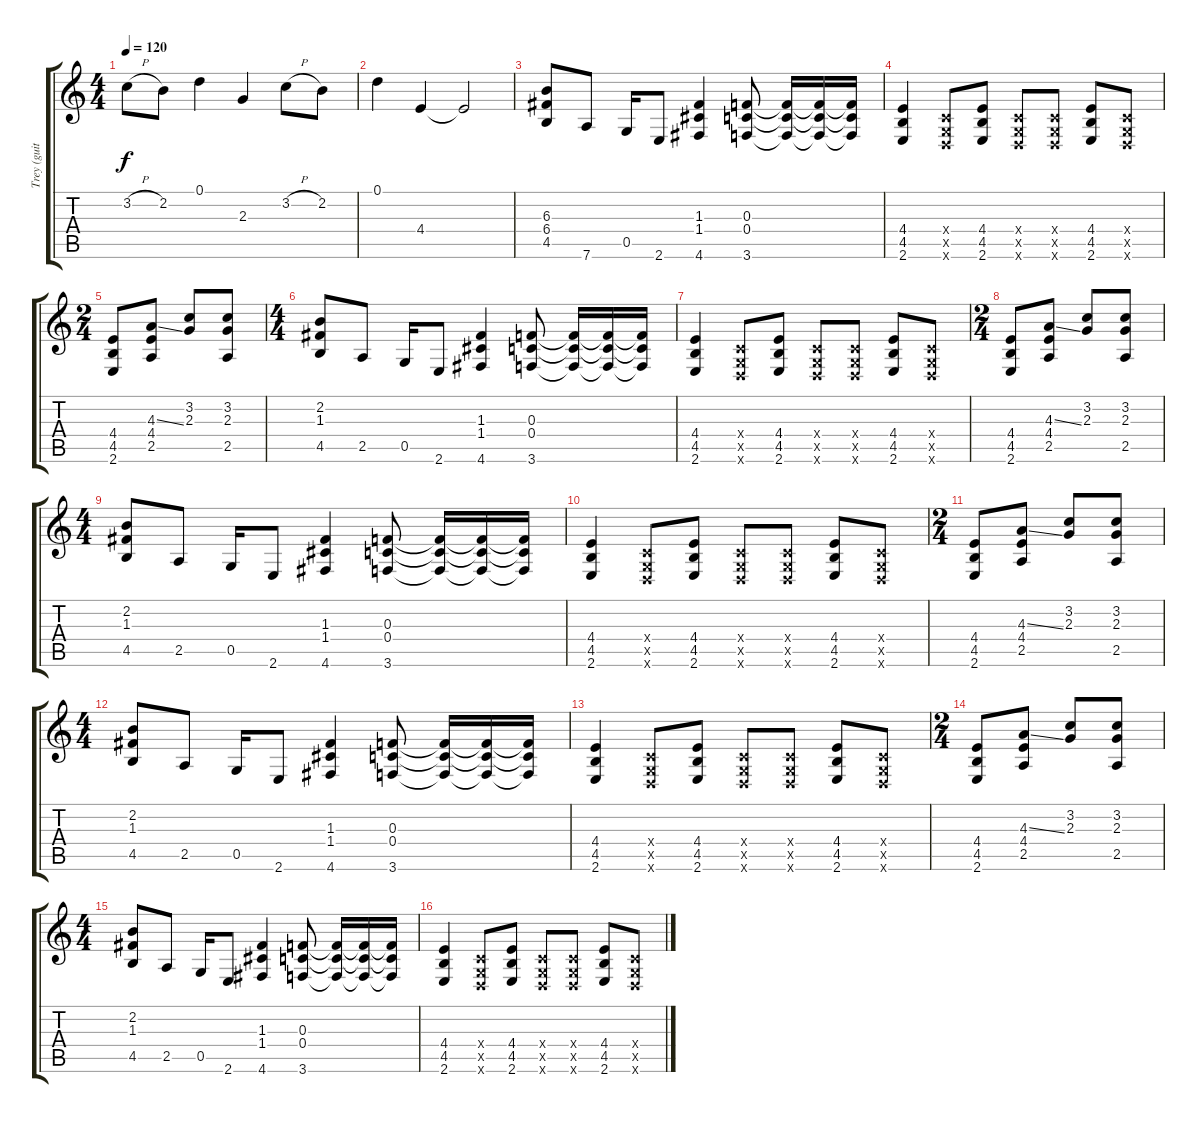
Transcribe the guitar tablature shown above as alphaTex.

\track ("Trey (guitar) " "Trey (guit") {instrument distortionguitar}
\staff {score tabs}
\tuning (D4 A3 F3 C3 G2 D2) {hide}
\ts (4 4)
\tempo 120
\clef g2
\ks c
3.2{h}.8{dy f instrument distortionguitar} 2.2.8 0.1.4 2.3.4 3.2{h}.8 2.2.8 |
0.1.4 4.4.4 4.4{t}.2 |
(6.3 6.4 4.5).8 7.6.8 0.5.16 2.6.8 (1.3 1.4 4.6).4 (0.3 0.4 3.6).8 (0.3{t} 0.4{t} 3.6{t}).16 (0.3{t} 0.4{t} 3.6{t}).16 (0.3{t} 0.4{t} 3.6{t}).16 |
(4.4 4.5 2.6).4 (0.4{x} 0.5{x} 0.6{x}).8 (4.4 4.5 2.6).8 (0.4{x} 0.5{x} 0.6{x}).8 (0.4{x} 0.5{x} 0.6{x}).8 (4.4 4.5 2.6).8 (0.4{x} 0.5{x} 0.6{x}).8 |
\ts (2 4)
(4.4 4.5 2.6).8 (4.3{ss} 4.4 2.5).8 (3.2 2.3).8 (3.2 2.3 2.5).8 |
\ts (4 4)
(2.2 1.3 4.5).8 2.5.8 0.5.16 2.6.8 (1.3 1.4 4.6).4 (0.3 0.4 3.6).8 (0.3{t} 0.4{t} 3.6{t}).16 (0.3{t} 0.4{t} 3.6{t}).16 (0.3{t} 0.4{t} 3.6{t}).16 |
(4.4 4.5 2.6).4 (0.4{x} 0.5{x} 0.6{x}).8 (4.4 4.5 2.6).8 (0.4{x} 0.5{x} 0.6{x}).8 (0.4{x} 0.5{x} 0.6{x}).8 (4.4 4.5 2.6).8 (0.4{x} 0.5{x} 0.6{x}).8 |
\ts (2 4)
(4.4 4.5 2.6).8 (4.3{ss} 4.4 2.5).8 (3.2 2.3).8 (3.2 2.3 2.5).8 |
\ts (4 4)
(2.2 1.3 4.5).8 2.5.8 0.5.16 2.6.8 (1.3 1.4 4.6).4 (0.3 0.4 3.6).8 (0.3{t} 0.4{t} 3.6{t}).16 (0.3{t} 0.4{t} 3.6{t}).16 (0.3{t} 0.4{t} 3.6{t}).16 |
(4.4 4.5 2.6).4 (0.4{x} 0.5{x} 0.6{x}).8 (4.4 4.5 2.6).8 (0.4{x} 0.5{x} 0.6{x}).8 (0.4{x} 0.5{x} 0.6{x}).8 (4.4 4.5 2.6).8 (0.4{x} 0.5{x} 0.6{x}).8 |
\ts (2 4)
(4.4 4.5 2.6).8 (4.3{ss} 4.4 2.5).8 (3.2 2.3).8 (3.2 2.3 2.5).8 |
\ts (4 4)
(2.2 1.3 4.5).8 2.5.8 0.5.16 2.6.8 (1.3 1.4 4.6).4 (0.3 0.4 3.6).8 (0.3{t} 0.4{t} 3.6{t}).16 (0.3{t} 0.4{t} 3.6{t}).16 (0.3{t} 0.4{t} 3.6{t}).16 |
(4.4 4.5 2.6).4 (0.4{x} 0.5{x} 0.6{x}).8 (4.4 4.5 2.6).8 (0.4{x} 0.5{x} 0.6{x}).8 (0.4{x} 0.5{x} 0.6{x}).8 (4.4 4.5 2.6).8 (0.4{x} 0.5{x} 0.6{x}).8 |
\ts (2 4)
(4.4 4.5 2.6).8 (4.3{ss} 4.4 2.5).8 (3.2 2.3).8 (3.2 2.3 2.5).8 |
\ts (4 4)
(2.2 1.3 4.5).8 2.5.8 0.5.16 2.6.8 (1.3 1.4 4.6).4 (0.3 0.4 3.6).8 (0.3{t} 0.4{t} 3.6{t}).16 (0.3{t} 0.4{t} 3.6{t}).16 (0.3{t} 0.4{t} 3.6{t}).16 |
(4.4 4.5 2.6).4 (0.4{x} 0.5{x} 0.6{x}).8 (4.4 4.5 2.6).8 (0.4{x} 0.5{x} 0.6{x}).8 (0.4{x} 0.5{x} 0.6{x}).8 (4.4 4.5 2.6).8 (0.4{x} 0.5{x} 0.6{x}).8
